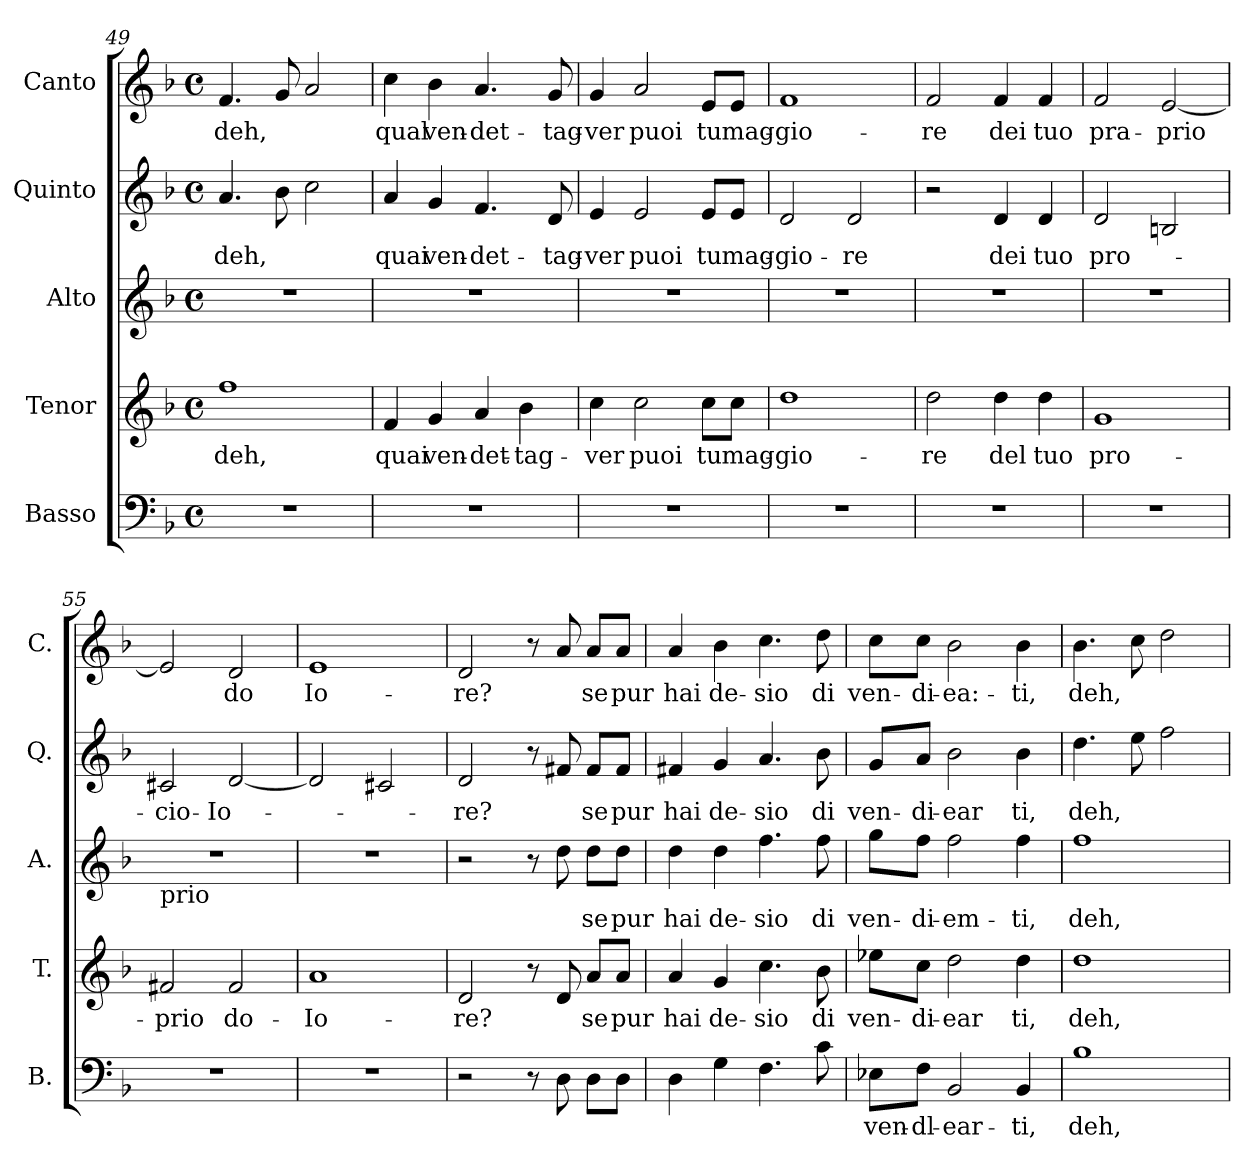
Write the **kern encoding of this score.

**kern	**text	**kern	**text	**kern	**text	**kern	**text	**kern	**text
*part5	*part5	*part4	*part4	*part3	*part3	*part2	*part2	*part1	*part1
*staff5	*staff5	*staff4	*staff4	*staff3	*staff3	*staff2	*staff2	*staff1	*staff1
*I"Basso	*	*I"Tenor	*	*I"Alto	*	*I"Quinto	*	*I"Canto	*
*I'B.	*	*I'T.	*	*I'A.	*	*I'Q.	*	*I'C.	*
*clefF4	*	*clefG2	*	*clefG2	*	*clefG2	*	*clefG2	*
*k[b-]	*	*k[b-]	*	*k[b-]	*	*k[b-]	*	*k[b-]	*
*F:	*	*F:	*	*F:	*	*F:	*	*F:	*
*M4/4	*	*M4/4	*	*M4/4	*	*M4/4	*	*M4/4	*
*met(c)	*	*met(c)	*	*met(c)	*	*met(c)	*	*met(c)	*
=49	=49	=49	=49	=49	=49	=49	=49	=49	=49
!	!	!	!LO:LY:b	!	!	!	!LO:LY:b	!	!LO:LY:b
1r	.	1ff	-deh,	1r	.	4.a/	-deh,	4.f/	-deh,
.	.	.	.	.	.	8b-\	.	8g/	.
.	.	.	.	.	.	2cc\	.	2a/	.
=50	=50	=50	=50	=50	=50	=50	=50	=50	=50
!	!	!	!LO:LY:b	!	!	!	!LO:LY:b	!	!LO:LY:b
1r	.	4f/	-quai	1r	.	4a/	-quai	4cc\	-qual
!	!	!	!LO:LY:b	!	!	!	!LO:LY:b	!	!LO:LY:b
.	.	4g/	-ven-	.	.	4g/	-ven-	4b-\	-ven-
!	!	!	!LO:LY:b	!	!	!	!LO:LY:b	!	!LO:LY:b
.	.	4a/	-det-	.	.	4.f/	-det-	4.a/	-det-
!	!	!	!LO:LY:b	!	!	!	!	!	!
.	.	4b-\	-tag-	.	.	.	.	.	.
!	!	!	!	!	!	!	!LO:LY:b	!	!LO:LY:b
.	.	.	.	.	.	8d/	-tag-	8g/	-tag-
=51	=51	=51	=51	=51	=51	=51	=51	=51	=51
!	!	!	!LO:LY:b	!	!	!	!LO:LY:b	!	!LO:LY:b
1r	.	4cc\	-ver	1r	.	4e/	-ver	4g/	-ver
!	!	!	!LO:LY:b	!	!	!	!LO:LY:b	!	!LO:LY:b
.	.	2cc\	-puoi	.	.	2e/	-puoi	2a/	-puoi
!	!	!	!LO:LY:b	!	!	!	!LO:LY:b	!	!LO:LY:b
.	.	8cc\L	-tu	.	.	8e/L	-tu	8e/L	-tu
!	!	!	!LO:LY:b	!	!	!	!LO:LY:b	!	!LO:LY:b
.	.	8cc\J	-mag-	.	.	8e/J	-mag-	8e/J	-mag-
=52	=52	=52	=52	=52	=52	=52	=52	=52	=52
!	!	!	!LO:LY:b	!	!	!	!LO:LY:b	!	!LO:LY:b
1r	.	1dd	-gio-	1r	.	2d/	-gio-	1f	-gio-
!	!	!	!	!	!	!	!LO:LY:b	!	!
.	.	.	.	.	.	2d/	-re	.	.
=53	=53	=53	=53	=53	=53	=53	=53	=53	=53
!	!	!	!LO:LY:b	!	!	!	!	!	!LO:LY:b
1r	.	2dd\	-re	1r	.	2r	.	2f/	-re
!	!	!	!LO:LY:b	!	!	!	!LO:LY:b	!	!LO:LY:b
.	.	4dd\	-del	.	.	4d/	-dei	4f/	-dei
!	!	!	!LO:LY:b	!	!	!	!LO:LY:b	!	!LO:LY:b
.	.	4dd\	-tuo	.	.	4d/	-tuo	4f/	-tuo
!!LO:PB:g=z
=54	=54	=54	=54	=54	=54	=54	=54	=54	=54
!	!	!	!LO:LY:b	!	!	!	!LO:LY:b	!	!LO:LY:b
1r	.	1g	-pro-	1r	.	2d/	-pro-	2f/	-pra-
!	!	!	!	!	!	!	!	!	!LO:LY:b
.	.	.	.	.	.	2Bn/	.	[2e/	-prio
=55	=55	=55	=55	=55	=55	=55	=55	=55	=55
!	!	!	!	!LO:TX:b:t=prio	!	!	!	!	!
!	!	!	!LO:LY:b	!	!	!	!LO:LY:b	!	!
1r	.	2f#X/	-prio	1r	.	2c#X/	-cio-	2e/]	.
!	!	!	!LO:LY:b	!	!	!	!LO:LY:b	!	!LO:LY:b
.	.	2f#/	-do-	.	.	[2d/	-Io-	2d/	-do
=56	=56	=56	=56	=56	=56	=56	=56	=56	=56
!	!	!	!LO:LY:b	!	!	!	!	!	!LO:LY:b
1r	.	1a	-Io-	1r	.	2d/]	.	1e	-Io-
.	.	.	.	.	.	2c#X/	.	.	.
=57	=57	=57	=57	=57	=57	=57	=57	=57	=57
!	!	!	!LO:LY:b	!	!	!	!LO:LY:b	!	!LO:LY:b
2r	.	2d/	-re?	2r	.	2d/	-re?	2d/	-re?
8r	.	8r	.	8r	.	8r	.	8r	.
8D\	.	8d/	.	8dd\	.	8f#X/	.	8a/	.
!	!	!	!LO:LY:b	!	!LO:LY:b	!	!LO:LY:b	!	!LO:LY:b
8D\L	.	8a/L	-se	8dd\L	-se	8f#/L	-se	8a/L	-se
!	!	!	!LO:LY:b	!	!LO:LY:b	!	!LO:LY:b	!	!LO:LY:b
8D\J	.	8a/J	-pur	8dd\J	-pur	8f#/J	-pur	8a/J	-pur
=58	=58	=58	=58	=58	=58	=58	=58	=58	=58
!	!	!	!LO:LY:b	!	!LO:LY:b	!	!LO:LY:b	!	!LO:LY:b
4D\	.	4a/	-hai	4dd\	-hai	4f#X/	-hai	4a/	-hai
!	!	!	!LO:LY:b	!	!LO:LY:b	!	!LO:LY:b	!	!LO:LY:b
4G\	.	4g/	-de-	4dd\	-de-	4g/	-de-	4b-\	-de-
!	!	!	!LO:LY:b	!	!LO:LY:b	!	!LO:LY:b	!	!LO:LY:b
4.F\	.	4.cc\	-sio	4.ff\	-sio	4.a/	-sio	4.cc\	-sio
!	!	!	!LO:LY:b	!	!LO:LY:b	!	!LO:LY:b	!	!LO:LY:b
8c\	.	8b-\	-di	8ff\	-di	8b-\	-di	8dd\	-di
=59	=59	=59	=59	=59	=59	=59	=59	=59	=59
!	!LO:LY:b	!	!LO:LY:b	!	!LO:LY:b	!	!LO:LY:b	!	!LO:LY:b
8E-X\L	-ven-	8ee-X\L	-ven-	8gg\L	-ven-	8g/L	-ven-	8cc\L	-ven-
!	!LO:LY:b	!	!LO:LY:b	!	!LO:LY:b	!	!LO:LY:b	!	!LO:LY:b
8F\J	-dl-	8cc\J	-di-	8ff\J	-di-	8a/J	-di-	8cc\J	-di-
!	!LO:LY:b	!	!LO:LY:b	!	!LO:LY:b	!	!LO:LY:b	!	!LO:LY:b
2BB-/	-ear-	2dd\	-ear	2ff\	-em-	2b-\	-ear	2b-\	-ea:--
!	!LO:LY:b	!	!LO:LY:b	!	!LO:LY:b	!	!LO:LY:b	!	!LO:LY:b
4BB-/	-ti,	4dd\	-ti,	4ff\	-ti,	4b-\	-ti,	4b-\	-ti,
=60	=60	=60	=60	=60	=60	=60	=60	=60	=60
!	!LO:LY:b	!	!LO:LY:b	!	!LO:LY:b	!	!LO:LY:b	!	!LO:LY:b
1B-	-deh,	1dd	-deh,	1ff	-deh,	4.dd\	-deh,	4.b-\	-deh,
.	.	.	.	.	.	8ee\	.	8cc\	.
.	.	.	.	.	.	2ff\	.	2dd\	.
=	=	=	=	=	=	=	=	=	=
*-	*-	*-	*-	*-	*-	*-	*-	*-	*-
